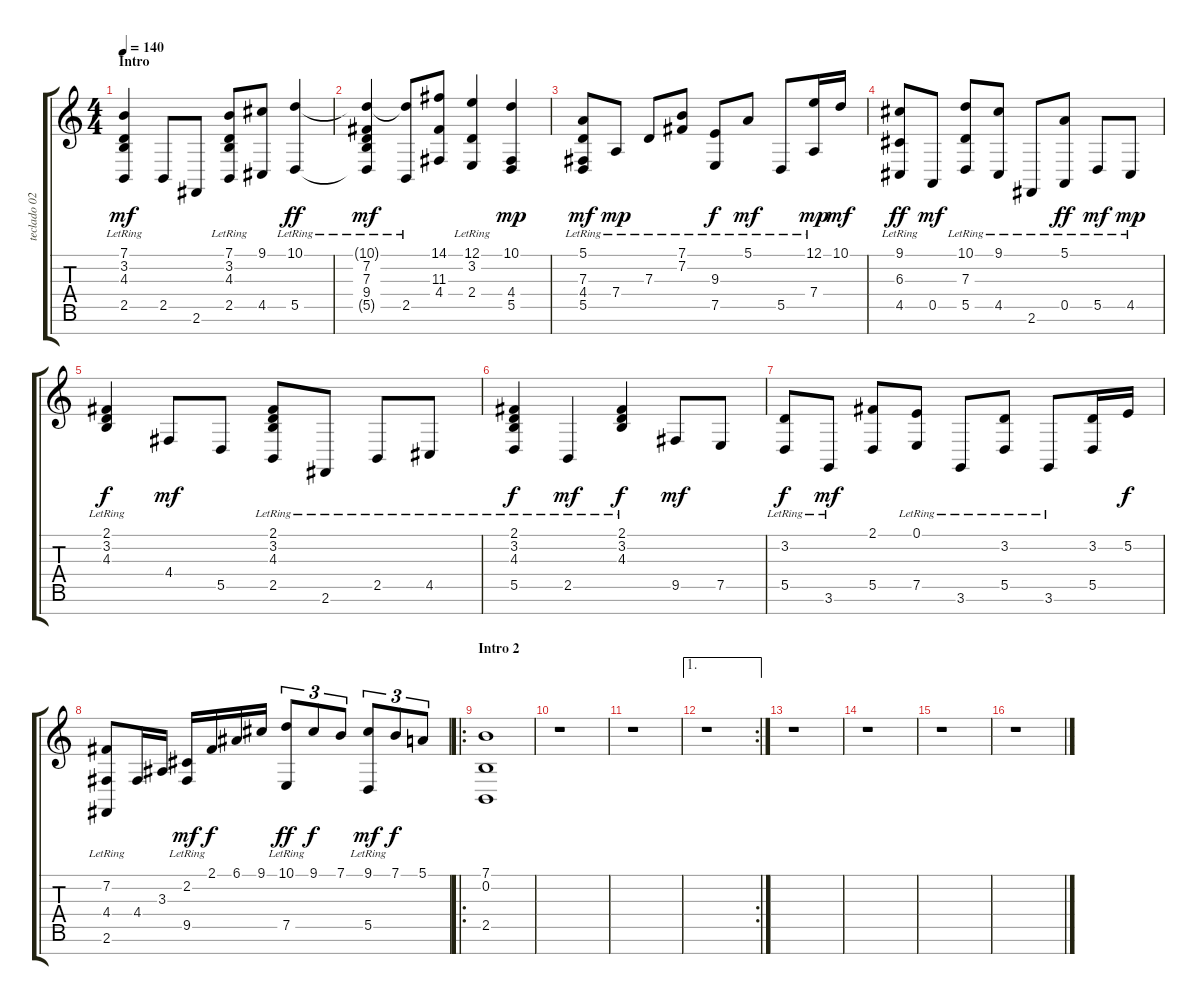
\track ("teclado 02 (piano)" "teclado 02") {instrument acousticgrandpiano}
\staff {score tabs}
\tuning (E4 B3 G3 D3 A2 E2 B1) {hide}
\ts (4 4)
\section ("" "Intro")
\tempo 140
\clef g2
\ks c
(7.1{lr} 3.2{lr} 4.3{lr} 2.5).4{dy mf volume 14 instrument acousticgrandpiano} 2.5.8 2.6.8 (7.1 3.2{lr} 4.3{lr} 2.5).8 (9.1 4.5).8 (10.1 5.5{lr}).4{dy ff} |
(10.1{t} 7.2{lr} 7.3{lr} 9.4 5.5{t}).4{dy mf} (10.1{t} 2.5{lr}).8 (14.1 11.3 4.4).8 (12.1 3.2{lr} 2.4).4 (10.1 4.4 5.5).4{dy mp} |
(5.1{lr} 7.3{lr} 4.4 5.5{lr}).8{dy mf} 7.4{lr}.8{dy mp} 7.3{lr}.8 (7.1{lr} 7.2{lr}).8 (9.3{lr} 7.5{lr}).8{dy f} 5.1{lr}.8{dy mf} 5.5{lr}.8 (12.1 7.4{lr}).16{dy mp} 10.1.16{dy mf} |
(9.1{lr} 6.3{lr} 4.5{lr}).8{dy ff} 0.5.8{dy mf} (10.1 7.3{lr} 5.5{lr}).8 (9.1{lr} 4.5{lr}).8 2.6{lr}.8 (5.1{lr} 0.5{lr}).8{dy ff} 5.5{lr}.8{dy mf} 4.5{lr}.8{dy mp} |
(2.1{lr} 3.2{lr} 4.3{lr}).4{dy f} 4.4.8{dy mf} 5.5.8 (2.1{lr} 3.2{lr} 4.3{lr} 2.5).8 2.6{lr}.8 2.5{lr}.8 4.5{lr}.8 |
(2.1{lr} 3.2{lr} 4.3{lr} 5.5{lr}).4{dy f} 2.5{lr}.4{dy mf} (2.1{lr} 3.2{lr} 4.3{lr}).4{dy f} 9.5.8{dy mf} 7.5.8 |
(3.2{lr} 5.5{lr}).8{dy f} 3.6{lr}.8{dy mf} (2.1 5.5).8 (0.1 7.5{lr}).8 3.6{lr}.8 (3.2{lr} 5.5{lr}).8 3.6{lr}.8 (3.2 5.5).16 5.2.16{dy f} |
(7.2 4.4 2.6{lr}).8 4.4.16 3.3.16 (2.2 9.5{lr}).16{dy mf} 2.1.16{dy f} 6.1.16 9.1.16 (10.1 7.5{lr}).8{tu (3 2) dy ff} 9.1.8{tu (3 2) dy f} 7.1.8{tu (3 2)} (9.1 5.5{lr}).8{tu (3 2) dy mf} 7.1.8{tu (3 2) dy f} 5.1.8{tu (3 2)} |
\ro
\section ("" "Intro 2")
(7.1 0.2 2.5).1 |
r.1 |
r.1 |
\ae 1
\rc 2
r.1 |
r.1 |
r.1 |
r.1 |
r.1
